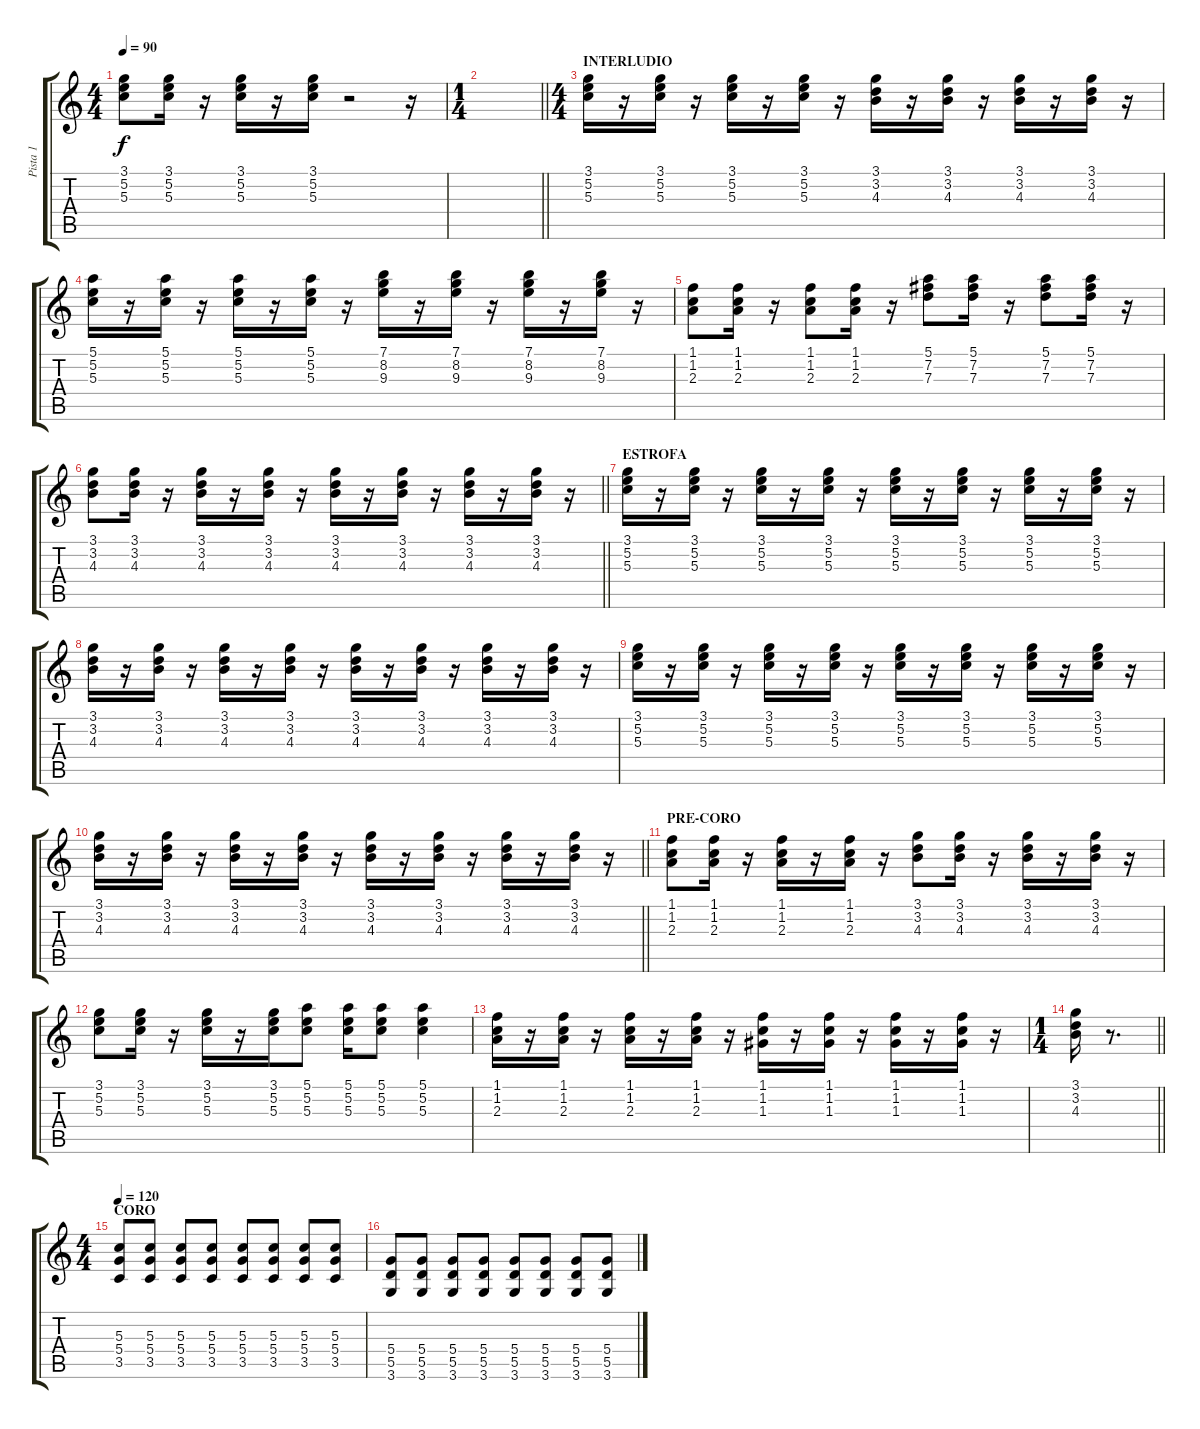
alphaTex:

\track ("Pista 1" "Pista 1") {instrument overdrivenguitar}
\staff {score tabs}
\tuning (E4 B3 G3 D3 A2 E2) {hide}
\ts (4 4)
\tempo 90
\clef g2
\ks c
(3.1 5.2 5.3).8{dy f} (3.1 5.2 5.3).16 r.16 (3.1 5.2 5.3).16 r.16 (3.1 5.2 5.3).16 r.2 r.16 |
\ts (1 4)
\barLineRight lightlight
|
\ts (4 4)
\section ("" "INTERLUDIO")
(3.1 5.2 5.3).16{instrument electricguitarclean} r.16 (3.1 5.2 5.3).16 r.16 (3.1 5.2 5.3).16 r.16 (3.1 5.2 5.3).16 r.16 (3.1 3.2 4.3).16 r.16 (3.1 3.2 4.3).16 r.16 (3.1 3.2 4.3).16 r.16 (3.1 3.2 4.3).16 r.16 |
(5.1 5.2 5.3).16 r.16 (5.1 5.2 5.3).16 r.16 (5.1 5.2 5.3).16 r.16 (5.1 5.2 5.3).16 r.16 (7.1 8.2 9.3).16 r.16 (7.1 8.2 9.3).16 r.16 (7.1 8.2 9.3).16 r.16 (7.1 8.2 9.3).16 r.16 |
(1.1 1.2 2.3).8 (1.1 1.2 2.3).16 r.16 (1.1 1.2 2.3).8 (1.1 1.2 2.3).16 r.16 (5.1 7.2 7.3).8 (5.1 7.2 7.3).16 r.16 (5.1 7.2 7.3).8 (5.1 7.2 7.3).16 r.16 |
\barLineRight lightlight
(3.1 3.2 4.3).8 (3.1 3.2 4.3).16 r.16 (3.1 3.2 4.3).16 r.16 (3.1 3.2 4.3).16 r.16 (3.1 3.2 4.3).16 r.16 (3.1 3.2 4.3).16 r.16 (3.1 3.2 4.3).16 r.16 (3.1 3.2 4.3).16 r.16 |
\section ("" "ESTROFA")
(3.1 5.2 5.3).16{instrument electricguitarclean} r.16 (3.1 5.2 5.3).16 r.16 (3.1 5.2 5.3).16 r.16 (3.1 5.2 5.3).16 r.16 (3.1 5.2 5.3).16 r.16 (3.1 5.2 5.3).16 r.16 (3.1 5.2 5.3).16 r.16 (3.1 5.2 5.3).16 r.16 |
(3.1 3.2 4.3).16 r.16 (3.1 3.2 4.3).16 r.16 (3.1 3.2 4.3).16 r.16 (3.1 3.2 4.3).16 r.16 (3.1 3.2 4.3).16 r.16 (3.1 3.2 4.3).16 r.16 (3.1 3.2 4.3).16 r.16 (3.1 3.2 4.3).16 r.16 |
(3.1 5.2 5.3).16{instrument electricguitarclean} r.16 (3.1 5.2 5.3).16 r.16 (3.1 5.2 5.3).16 r.16 (3.1 5.2 5.3).16 r.16 (3.1 5.2 5.3).16 r.16 (3.1 5.2 5.3).16 r.16 (3.1 5.2 5.3).16 r.16 (3.1 5.2 5.3).16 r.16 |
\barLineRight lightlight
(3.1 3.2 4.3).16 r.16 (3.1 3.2 4.3).16 r.16 (3.1 3.2 4.3).16 r.16 (3.1 3.2 4.3).16 r.16 (3.1 3.2 4.3).16 r.16 (3.1 3.2 4.3).16 r.16 (3.1 3.2 4.3).16 r.16 (3.1 3.2 4.3).16 r.16 |
\section ("" "PRE-CORO")
(1.1 1.2 2.3).8 (1.1 1.2 2.3).16 r.16 (1.1 1.2 2.3).16 r.16 (1.1 1.2 2.3).16 r.16 (3.1 3.2 4.3).8 (3.1 3.2 4.3).16 r.16 (3.1 3.2 4.3).16 r.16 (3.1 3.2 4.3).16 r.16 |
(3.1 5.2 5.3).8 (3.1 5.2 5.3).16 r.16 (3.1 5.2 5.3).16 r.16 (3.1 5.2 5.3).16 (5.1 5.2 5.3).8 (5.1 5.2 5.3).16 (5.1 5.2 5.3).8 (5.1 5.2 5.3).4 |
(1.1 1.2 2.3).16 r.16 (1.1 1.2 2.3).16 r.16 (1.1 1.2 2.3).16 r.16 (1.1 1.2 2.3).16 r.16 (1.1 1.2 1.3).16 r.16 (1.1 1.2 1.3).16 r.16 (1.1 1.2 1.3).16 r.16 (1.1 1.2 1.3).16 r.16 |
\ts (1 4)
\barLineRight lightlight
(3.1 3.2 4.3).16 r.8{d} |
\ts (4 4)
\section ("" "CORO")
\tempo 120
(5.3 5.4 3.5).8{instrument overdrivenguitar} (5.3 5.4 3.5).8 (5.3 5.4 3.5).8 (5.3 5.4 3.5).8 (5.3 5.4 3.5).8 (5.3 5.4 3.5).8 (5.3 5.4 3.5).8 (5.3 5.4 3.5).8 |
(5.4 5.5 3.6).8 (5.4 5.5 3.6).8 (5.4 5.5 3.6).8 (5.4 5.5 3.6).8 (5.4 5.5 3.6).8 (5.4 5.5 3.6).8 (5.4 5.5 3.6).8 (5.4 5.5 3.6).8
